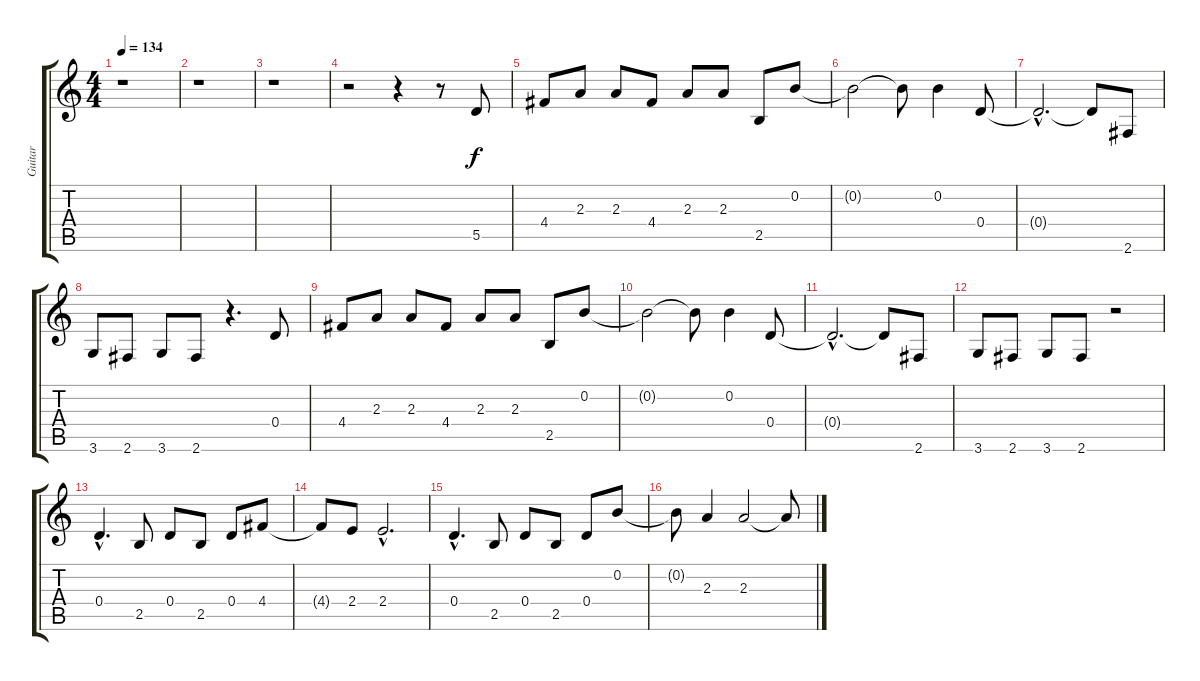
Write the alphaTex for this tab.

\track ("Guitar" "Guitar") {instrument distortionguitar}
\staff {score tabs}
\tuning (E4 B3 G3 D3 A2 E2) {hide}
\ts (4 4)
\tempo 134
\clef g2
\ks c
r.1{dy f} |
r.1 |
r.1 |
r.2 r.4 r.8 5.5.8 |
4.4.8 2.3.8 2.3.8 4.4.8 2.3.8 2.3.8 2.5.8 0.2.8 |
0.2{t}.2 0.2{t}.8 0.2.4 0.4.8 |
0.4{hac t}.2{d} 0.4{t}.8 2.6.8 |
3.6.8 2.6.8 3.6.8 2.6.8 r.4{d} 0.4.8 |
4.4.8 2.3.8 2.3.8 4.4.8 2.3.8 2.3.8 2.5.8 0.2.8 |
0.2{t}.2 0.2{t}.8 0.2.4 0.4.8 |
0.4{hac t}.2{d} 0.4{t}.8 2.6.8 |
3.6.8 2.6.8 3.6.8 2.6.8 r.2 |
0.4{hac}.4{d} 2.5.8 0.4.8 2.5.8 0.4.8 4.4.8 |
4.4{t}.8 2.4.8 2.4{hac}.2{d} |
0.4{hac}.4{d} 2.5.8 0.4.8 2.5.8 0.4.8 0.2.8 |
0.2{t}.8 2.3.4 2.3.2 2.3{t}.8
